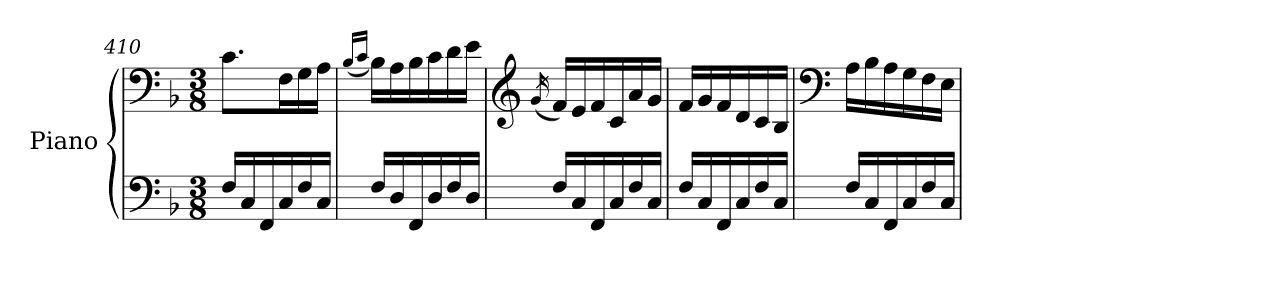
**kern	**kern
*part1	*part1
*staff2	*staff1
*I"Piano	*
*I'Pno.	*
*clefF4	*clefF4
*k[b-]	*k[b-]
*M3/8	*M3/8
=410	=410
16F/LL	8.c\L
16C/	.
16FF/	.
16C/	16F\L
16F/	16G\
16C/JJ	16A\JJ
=411	=411
.	(<16qB-/LL
.	16qc/JJ
16F/LL	16B-\LL)
16D/	16A\
16FF/	16B-\
16D/	16c\
16F/	16d\
16D/JJ	16e\JJ
!!LO:LB:g=z
=412	=412
*	*clefG2
.	(<16qg/
16F/LL	16f/LL)
16C/	16e/
16FF/	16f/
16C/	16c/
16F/	16a/
16C/JJ	16g/JJ
=413	=413
16F/LL	16f/LL
16C/	16g/
16FF/	16f/
16C/	16d/
16F/	16c/
16C/JJ	16B-/JJ
=414	=414
*	*clefF4
16F/LL	16A\LL
16C/	16B-\
16FF/	16A\
16C/	16G\
16F/	16F\
16C/JJ	16E\JJ
=	=
*-	*-
